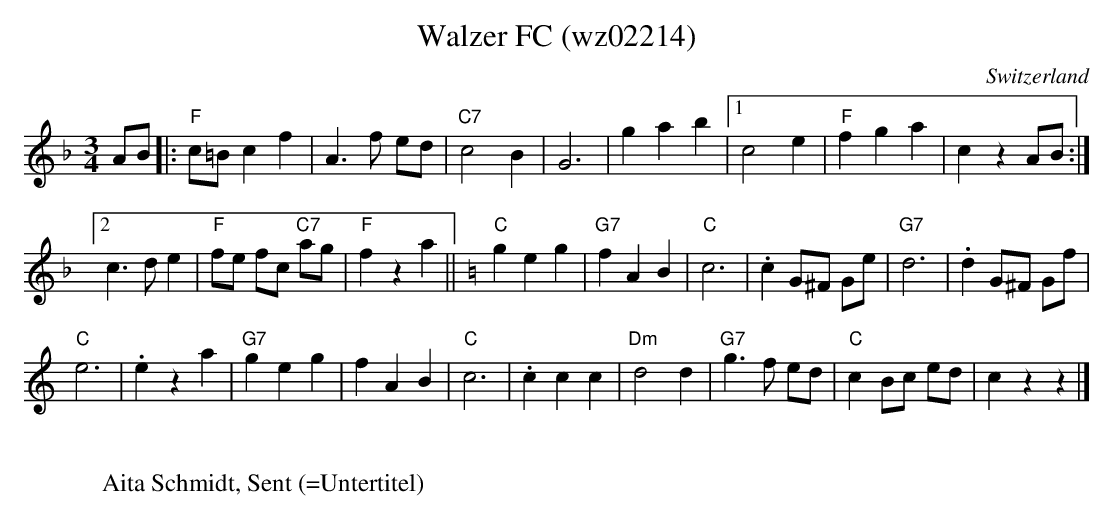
X:1
T:Walzer FC (wz02214)
O:Switzerland
M:3/4
L:1/4
K:F %%MIDI gchordon
A/B/ |: "F"c/=B/cf | A>f e/d/ | "C7"c2B | G3 | gab |1 c2e | "F"fga | czA/B/ :|2
c>de | "F"f/e/ f/c/ "C7"a/g/ | "F"fza || [K:C] "C"geg | "G7"fAB | "C"c3 | .c G/^F/ G/e/ | "G7"d3 | .d G/^F/ G/f/   |
"C"e3 | .eza |  "G7"geg | fAB | "C"c3 | .ccc | "Dm"d2d | "G7"g>f e/d/ | "C"c B/c/ e/d/ | czz |]
W:
W:Aita Schmidt, Sent (=Untertitel)
